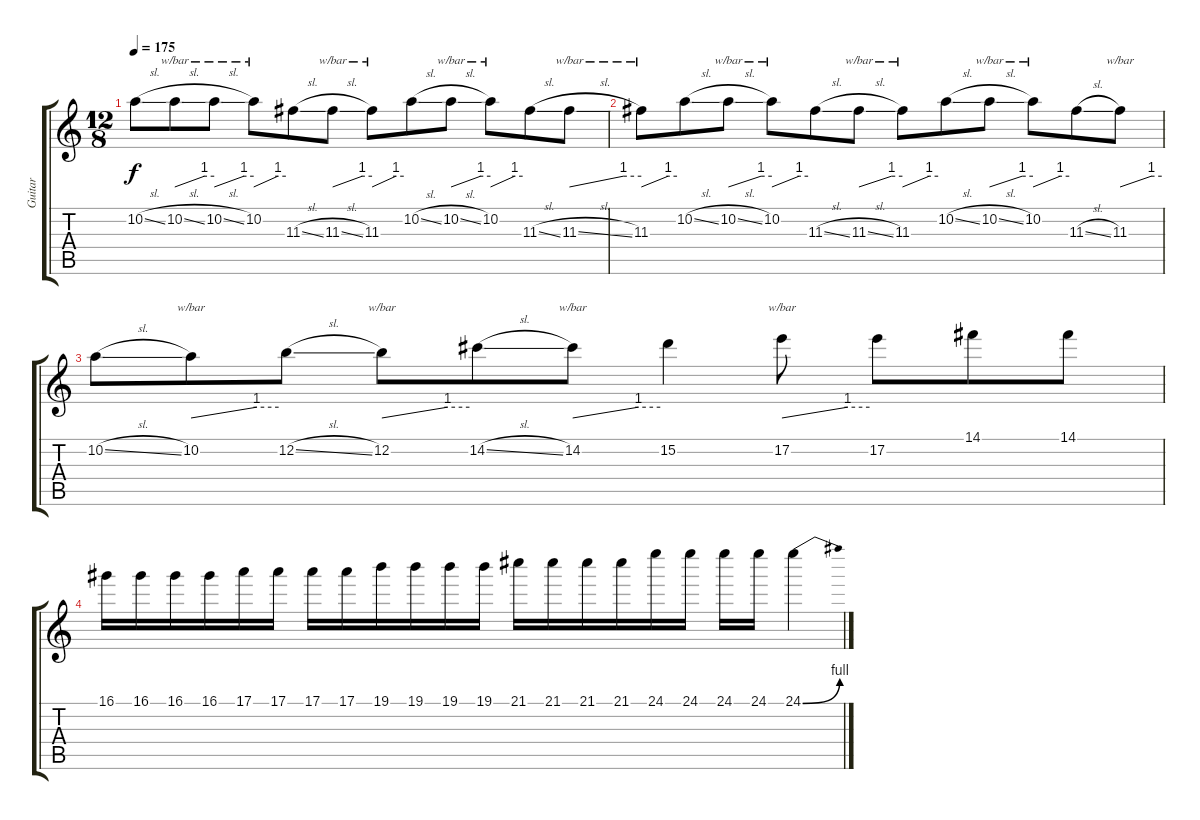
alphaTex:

\track ("Guitar" "Guitar") {instrument overdrivenguitar}
\staff {score tabs}
\tuning (E4 B3 G3 D3 A2 E2) {hide}
\ts (12 8)
\tempo 175
\clef g2
\ks c
10.2{sl}.8{dy f volume 5} 10.2{sl}.8{tbe (custom default 0 0 45 4 60 4)} 10.2{sl}.8{tbe (custom default 0 0 45 4 60 4)} 10.2.8{tbe (custom default 0 0 45 4 60 4)} 11.3{sl}.8 11.3{sl}.8{tbe (custom default 0 0 45 4 60 4)} 11.3.8{tbe (custom default 0 0 45 4 60 4)} 10.2{sl}.8 10.2{sl}.8{tbe (custom default 0 0 45 4 60 4)} 10.2.8{tbe (custom default 0 0 45 4 60 4)} 11.3{sl}.8 11.3{sl}.8{tbe (custom default 0 0 45 4 60 4)} |
11.3.8{tbe (custom default 0 0 45 4 60 4)} 10.2{sl}.8 10.2{sl}.8{tbe (custom default 0 0 45 4 60 4)} 10.2.8{tbe (custom default 0 0 45 4 60 4)} 11.3{sl}.8 11.3{sl}.8{tbe (custom default 0 0 45 4 60 4)} 11.3.8{tbe (custom default 0 0 45 4 60 4)} 10.2{sl}.8 10.2{sl}.8{tbe (custom default 0 0 45 4 60 4)} 10.2.8{tbe (custom default 0 0 45 4 60 4)} 11.3{sl}.8 11.3.8{tbe (custom default 0 0 45 4 60 4)} |
10.2{sl}.8 10.2.8{tbe (custom default 0 0 45 4 60 4)} 12.2{sl}.8 12.2.8{tbe (custom default 0 0 45 4 60 4)} 14.2{sl}.8 14.2.8{tbe (custom default 0 0 45 4 60 4)} 15.2.4 17.2.8{tbe (custom default 0 0 45 4 60 4)} 17.2.8 14.1.8 14.1.8 |
16.1.16 16.1.16 16.1.16 16.1.16 17.1.16 17.1.16 17.1.16 17.1.16 19.1.16 19.1.16 19.1.16 19.1.16 21.1.16 21.1.16 21.1.16 21.1.16 24.1.16 24.1.16 24.1.16 24.1.16 24.1{be (bend 0 0 60 4)}.4
